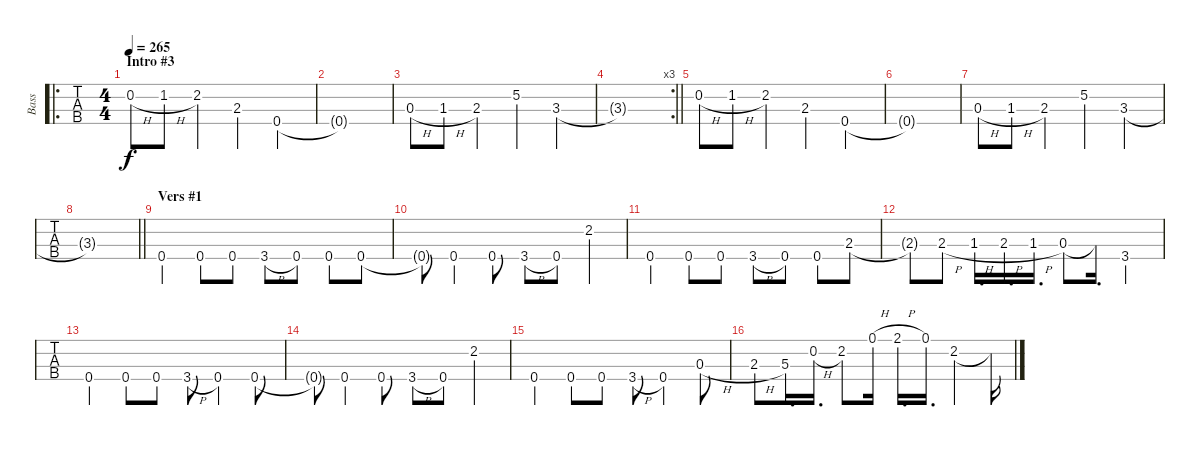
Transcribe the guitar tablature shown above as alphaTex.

\track ("Bass" "Bass") {instrument electricbassfinger}
\staff {tabs}
\tuning (Gb2 Db2 Ab1 Eb1) {hide}
\ro
\ts (4 4)
\section ("" "Intro #3")
\tempo 265
\clef f4
\ks c
0.2{h}.8{dy f} 1.2{h}.8 2.2.4 2.3.4 0.4.4 |
0.4{t}.1 |
0.3{h}.8 1.3{h}.8 2.3.4 5.2.4 3.3.4 |
\rc 3
\barLineRight lightlight
3.3{t}.1 |
0.2{h}.8 1.2{h}.8 2.2.4 2.3.4 0.4.4 |
0.4{t}.1 |
0.3{h}.8 1.3{h}.8 2.3.4 5.2.4 3.3.4 |
\barLineRight lightlight
3.3{t}.1 |
\section ("" "Vers #1")
0.4.4 0.4.8 0.4.8 3.4{h}.8 0.4.8 0.4.8 0.4.8 |
0.4{t}.8 0.4.4 0.4.8 3.4{h}.8 0.4.8 2.2.4 |
0.4.4 0.4.8 0.4.8 3.4{h}.8 0.4.8 0.4.8 2.3.8 |
2.3{t}.8 2.3{h}.8 1.3{h}.16{d} 2.3{h}.16{d} 1.3{h}.16{d} 0.3.8 0.3{t}.16{d} 3.4.4 |
0.4.4 0.4.8 0.4.8 3.4{h}.8 0.4.4 0.4.8 |
0.4{t}.8 0.4.4 0.4.8 3.4{h}.8 0.4.8 2.2.4 |
0.4.4 0.4.8 0.4.8 3.4{h}.8 0.4.4 0.3{h}.8 |
2.3{h}.8 5.3.16{d} 0.2{h}.16{d} 2.2.8 0.1{h}.16 2.1{h}.16{d} 0.1.16{d} 2.2.4 2.2{t}.16
